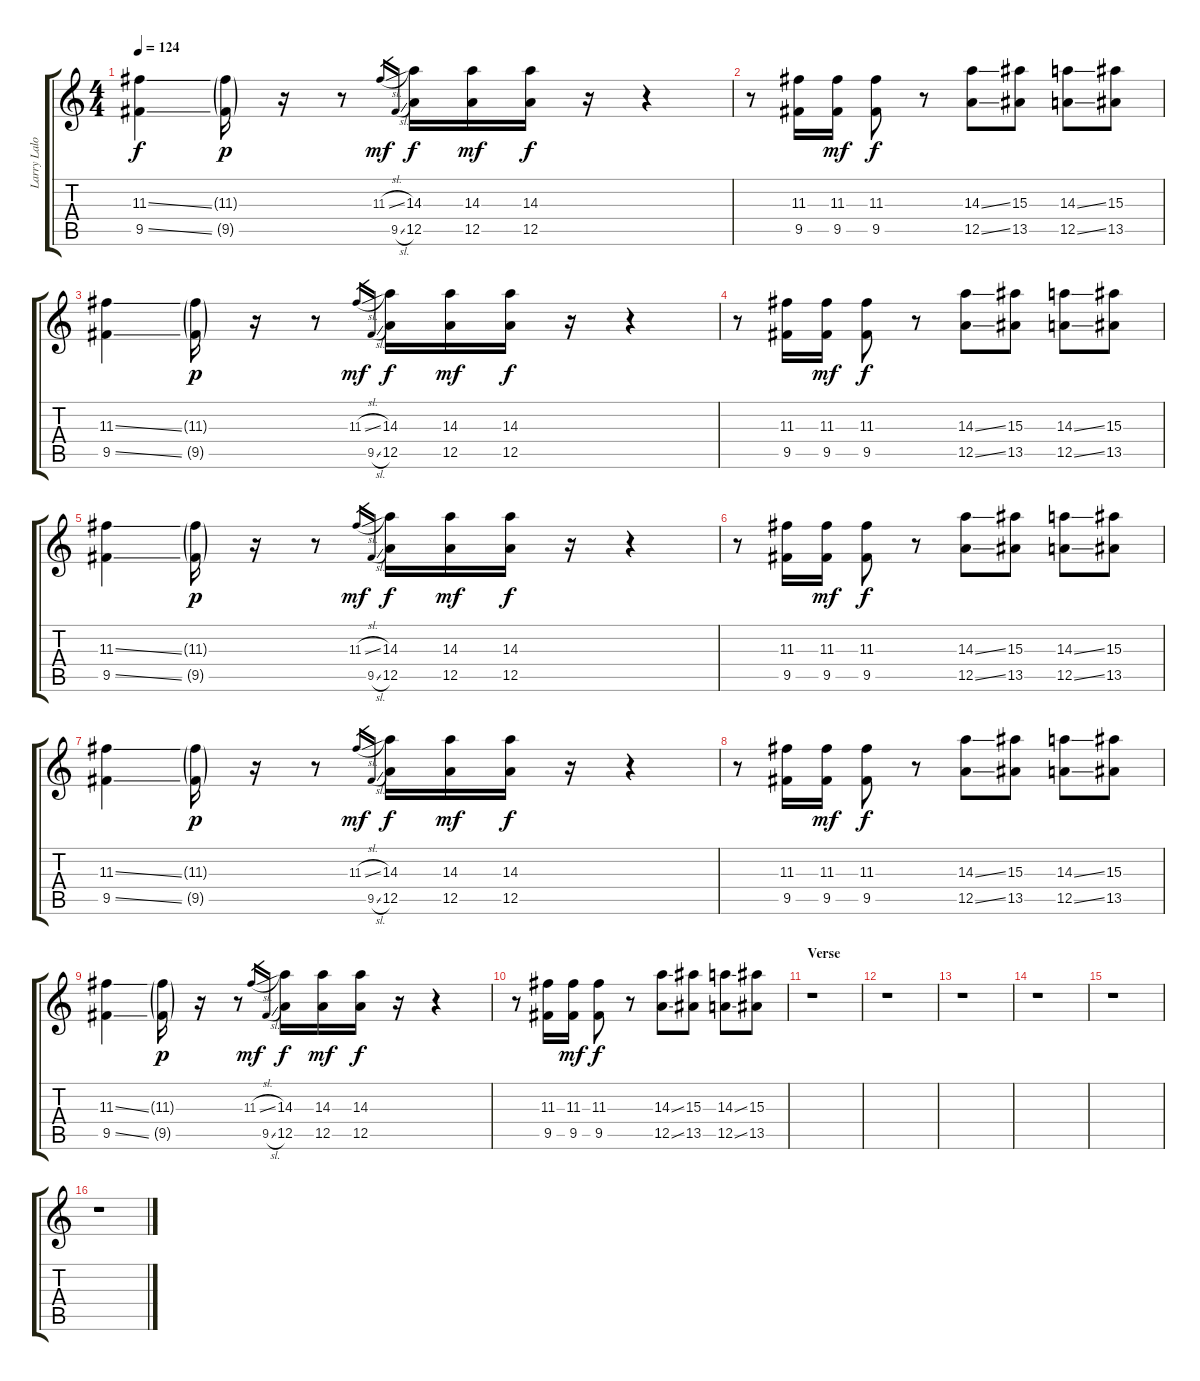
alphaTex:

\track ("Larry Lalonde / Guitar" "Larry Lalo") {instrument distortionguitar}
\staff {score tabs}
\tuning (E4 B3 G3 D3 A2 E2) {hide}
\ts (4 4)
\tempo 124
\clef g2
\ks c
(11.3{ss} 9.5{ss}).4{dy f} (11.3{g} 9.5{g}).16{dy p} r.16 r.8 11.3{sl}.16{gr dy mf} 9.5{sl}.16{gr} (14.3 12.5).16{dy f} (14.3 12.5).16{dy mf} (14.3 12.5).16{dy f} r.16 r.4 |
r.8 (11.3 9.5).16 (11.3 9.5).16{dy mf} (11.3 9.5).8{dy f} r.8 (14.3{ss} 12.5{ss}).8 (15.3 13.5).8 (14.3{ss} 12.5{ss}).8 (15.3 13.5).8 |
(11.3{ss} 9.5{ss}).4 (11.3{g} 9.5{g}).16{dy p} r.16 r.8 11.3{sl}.16{gr dy mf} 9.5{sl}.16{gr} (14.3 12.5).16{dy f} (14.3 12.5).16{dy mf} (14.3 12.5).16{dy f} r.16 r.4 |
r.8 (11.3 9.5).16 (11.3 9.5).16{dy mf} (11.3 9.5).8{dy f} r.8 (14.3{ss} 12.5{ss}).8 (15.3 13.5).8 (14.3{ss} 12.5{ss}).8 (15.3 13.5).8 |
(11.3{ss} 9.5{ss}).4 (11.3{g} 9.5{g}).16{dy p} r.16 r.8 11.3{sl}.16{gr dy mf} 9.5{sl}.16{gr} (14.3 12.5).16{dy f} (14.3 12.5).16{dy mf} (14.3 12.5).16{dy f} r.16 r.4 |
r.8 (11.3 9.5).16 (11.3 9.5).16{dy mf} (11.3 9.5).8{dy f} r.8 (14.3{ss} 12.5{ss}).8 (15.3 13.5).8 (14.3{ss} 12.5{ss}).8 (15.3 13.5).8 |
(11.3{ss} 9.5{ss}).4 (11.3{g} 9.5{g}).16{dy p} r.16 r.8 11.3{sl}.16{gr dy mf} 9.5{sl}.16{gr} (14.3 12.5).16{dy f} (14.3 12.5).16{dy mf} (14.3 12.5).16{dy f} r.16 r.4 |
r.8 (11.3 9.5).16 (11.3 9.5).16{dy mf} (11.3 9.5).8{dy f} r.8 (14.3{ss} 12.5{ss}).8 (15.3 13.5).8 (14.3{ss} 12.5{ss}).8 (15.3 13.5).8 |
(11.3{ss} 9.5{ss}).4 (11.3{g} 9.5{g}).16{dy p} r.16 r.8 11.3{sl}.16{gr dy mf} 9.5{sl}.16{gr} (14.3 12.5).16{dy f} (14.3 12.5).16{dy mf} (14.3 12.5).16{dy f} r.16 r.4 |
r.8 (11.3 9.5).16 (11.3 9.5).16{dy mf} (11.3 9.5).8{dy f} r.8 (14.3{ss} 12.5{ss}).8 (15.3 13.5).8 (14.3{ss} 12.5{ss}).8 (15.3 13.5).8 |
\section ("" "Verse")
r.1 |
r.1 |
r.1 |
r.1 |
r.1 |
r.1
